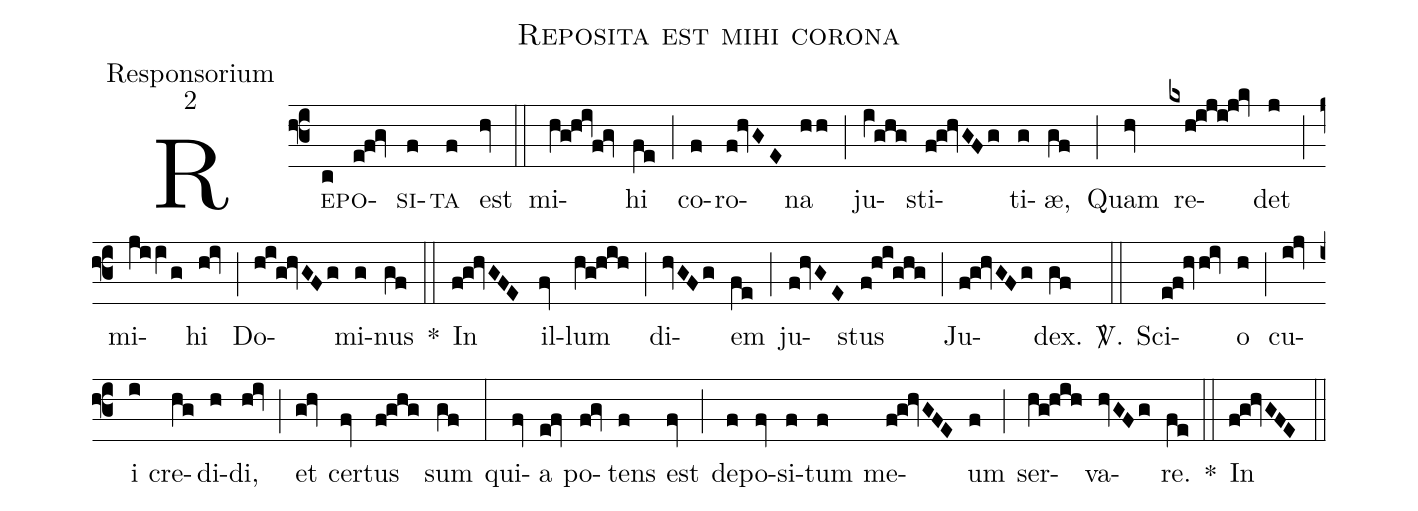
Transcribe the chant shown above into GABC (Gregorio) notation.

name:Reposita est mihi corona;
office-part:Responsorium;
mode:2;
%%
(f3) <sc>Re(c)po(e!f!gv)si(f)ta</sc>(f) est(hv) (::) mi(hV!g!h!iv!f!gv)hi(fe) (;)
co(f)ro(f!hvGE)na(h/h) (;) ju(iV!g!h!g)sti(f!g!hvGFg)ti(g)æ,(gf) (;) Quam(hv) re(kxh!i!j!i!j!kv)det(j) (;) mi(jV!i/iVg)hi(h!iv) (;) Do(h!i!g!hvGFg)mi(g)nus(gf) *(::) In(f!g!hvGFE) il(fv)lum(hV!g!h!i!h) (;) di(hvGFg)em(fe) (;) ju(f!hvGE)stus(f!h!i!g!h!g) (;) Ju(f!g!hvGFg)dex.(gf)

<sp>V/</sp>.(::) Sci(e!f!hv/h!iv)o(h) (;) cu(i!jv)i(i) cre(hV!g)di(h)di,(h!iv) (;) et(g!hv) cer(fv)tus(f!g!h!g) sum(gf) (:) qui(fv)a(e!fv) po(f!gv)tens(f) est(fv) (;) de(f)po(fv)si(f)tum(f) me(f!g!hvGFE)um(f) (;) ser(hV!g!h!i!h)va(hvGFg)re.(fe) *(::) In(f!g!hvGFE) (::)
